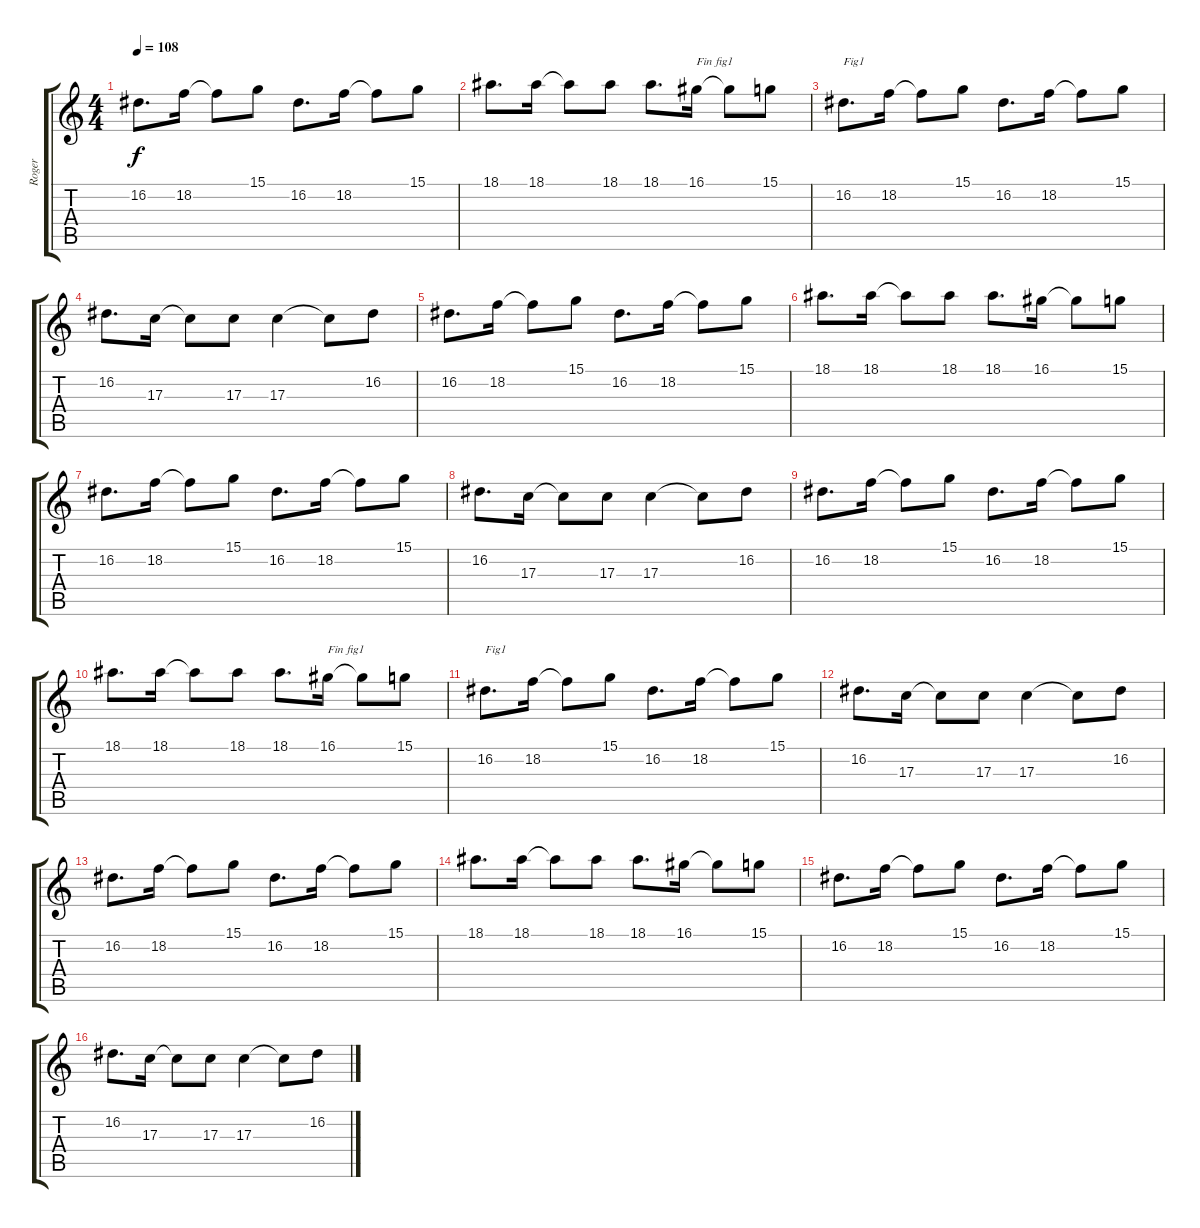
\track ("Roger" "Roger") {instrument electricgrandpiano}
\staff {score tabs}
\tuning (E4 B3 G3 D3 A2 E2) {hide}
\ts (4 4)
\tempo 108
\clef g2
\ks c
16.2.8{d dy f} 18.2.16 18.2{t}.8 15.1.8 16.2.8{d} 18.2.16 18.2{t}.8 15.1.8 |
18.1.8{d} 18.1.16 18.1{t}.8 18.1.8 18.1.8{d} 16.1.16{txt "Fin fig1"} 16.1{t}.8 15.1.8 |
16.2.8{d txt "Fig1" instrument electricgrandpiano} 18.2.16 18.2{t}.8 15.1.8 16.2.8{d} 18.2.16 18.2{t}.8 15.1.8 |
16.2.8{d} 17.3.16 17.3{t}.8 17.3.8 17.3.4 17.3{t}.8 16.2.8 |
16.2.8{d} 18.2.16 18.2{t}.8 15.1.8 16.2.8{d} 18.2.16 18.2{t}.8 15.1.8 |
18.1.8{d} 18.1.16 18.1{t}.8 18.1.8 18.1.8{d} 16.1.16 16.1{t}.8 15.1.8 |
16.2.8{d} 18.2.16 18.2{t}.8 15.1.8 16.2.8{d} 18.2.16 18.2{t}.8 15.1.8 |
16.2.8{d} 17.3.16 17.3{t}.8 17.3.8 17.3.4 17.3{t}.8 16.2.8 |
16.2.8{d} 18.2.16 18.2{t}.8 15.1.8 16.2.8{d} 18.2.16 18.2{t}.8 15.1.8 |
18.1.8{d} 18.1.16 18.1{t}.8 18.1.8 18.1.8{d} 16.1.16{txt "Fin fig1"} 16.1{t}.8 15.1.8 |
16.2.8{d txt "Fig1" instrument electricgrandpiano} 18.2.16 18.2{t}.8 15.1.8 16.2.8{d} 18.2.16 18.2{t}.8 15.1.8 |
16.2.8{d} 17.3.16 17.3{t}.8 17.3.8 17.3.4 17.3{t}.8 16.2.8 |
16.2.8{d} 18.2.16 18.2{t}.8 15.1.8 16.2.8{d} 18.2.16 18.2{t}.8 15.1.8 |
18.1.8{d} 18.1.16 18.1{t}.8 18.1.8 18.1.8{d} 16.1.16 16.1{t}.8 15.1.8 |
16.2.8{d} 18.2.16 18.2{t}.8 15.1.8 16.2.8{d} 18.2.16 18.2{t}.8 15.1.8 |
16.2.8{d} 17.3.16 17.3{t}.8 17.3.8 17.3.4 17.3{t}.8 16.2.8
